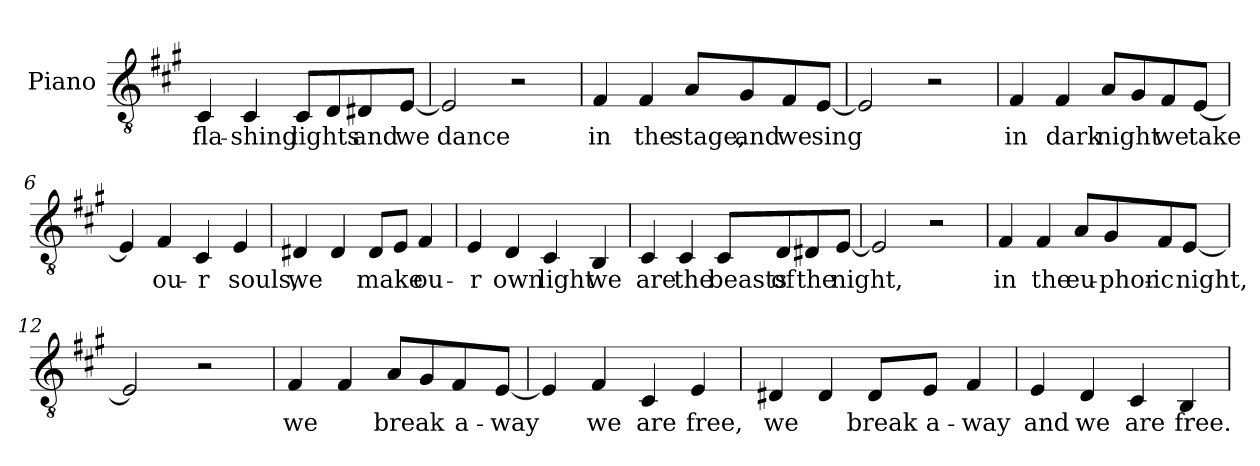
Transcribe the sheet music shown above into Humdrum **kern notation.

**kern	**text
*part1	*part1
*staff1	*staff1
*I"Piano	*
*I'Pno	*
*clefGv2	*
*k[f#c#g#]	*
=1	=1
!	!LO:LY:b
4C#/	fla-
!	!LO:LY:b
4C#/	-shing
!	!LO:LY:b
8C#/L	lights
8D/	.
!	!LO:LY:b
8D#X/	and
!	!LO:LY:b
[8E/J	we
=2	=2
!	!LO:LY:b
2E/]	dance
2r	.
=3	=3
!	!LO:LY:b
4F#/	in
!	!LO:LY:b
4F#/	the
!	!LO:LY:b
8A/L	stage,
!	!LO:LY:b
8G#/	and
!	!LO:LY:b
8F#/	we
!	!LO:LY:b
[8E/J	sing
=4	=4
2E/]	.
2r	.
!!LO:LB:g=z
=5	=5
!	!LO:LY:b
4F#/	in
!	!LO:LY:b
4F#/	dark
!	!LO:LY:b
8A/L	night
8G#/	.
!	!LO:LY:b
8F#/	we
!	!LO:LY:b
[8E/J	take
!!LO:LB:g=z
=6	=6
4E/]	.
!	!LO:LY:b
4F#/	ou-
!	!LO:LY:b
4C#/	-r
!	!LO:LY:b
4E/	souls,
=7	=7
!	!LO:LY:b
4D#X/	we
4D#/	.
!	!LO:LY:b
8D#/L	make
8E/J	.
!	!LO:LY:b
4F#/	ou-
=8	=8
!	!LO:LY:b
4E/	-r
!	!LO:LY:b
4D/	own
!	!LO:LY:b
4C#/	light
!	!LO:LY:b
4BB/	we
=9	=9
!	!LO:LY:b
4C#/	are
!	!LO:LY:b
4C#/	the
!	!LO:LY:b
8C#/L	beasts
!	!LO:LY:b
8D/	of
!	!LO:LY:b
8D#X/	the
!	!LO:LY:b
[8E/J	night,
=10	=10
2E/]	.
2r	.
!!LO:LB:g=z
=11	=11
!	!LO:LY:b
4F#/	in
!	!LO:LY:b
4F#/	the
!	!LO:LY:b
8A/L	eu-
!	!LO:LY:b
8G#/	phor-
!	!LO:LY:b
8F#/	-ic
!	!LO:LY:b
[8E/J	night,
=12	=12
2E/]	.
2r	.
=13	=13
!	!LO:LY:b
4F#/	we
4F#/	.
!	!LO:LY:b
8A/L	break
8G#/	.
!	!LO:LY:b
8F#/	a-
!	!LO:LY:b
[8E/J	-way
=14	=14
4E/]	.
!	!LO:LY:b
4F#/	we
!	!LO:LY:b
4C#/	are
!	!LO:LY:b
4E/	free,
=15	=15
!	!LO:LY:b
4D#X/	we
4D#/	.
!	!LO:LY:b
8D#/L	break
!	!LO:LY:b
8E/J	a-
!	!LO:LY:b
4F#/	-way
!!LO:LB:g=z
=16	=16
!	!LO:LY:b
4E/	and
!	!LO:LY:b
4D/	we
!	!LO:LY:b
4C#/	are
!	!LO:LY:b
4BB/	free.
=	=
*-	*-
